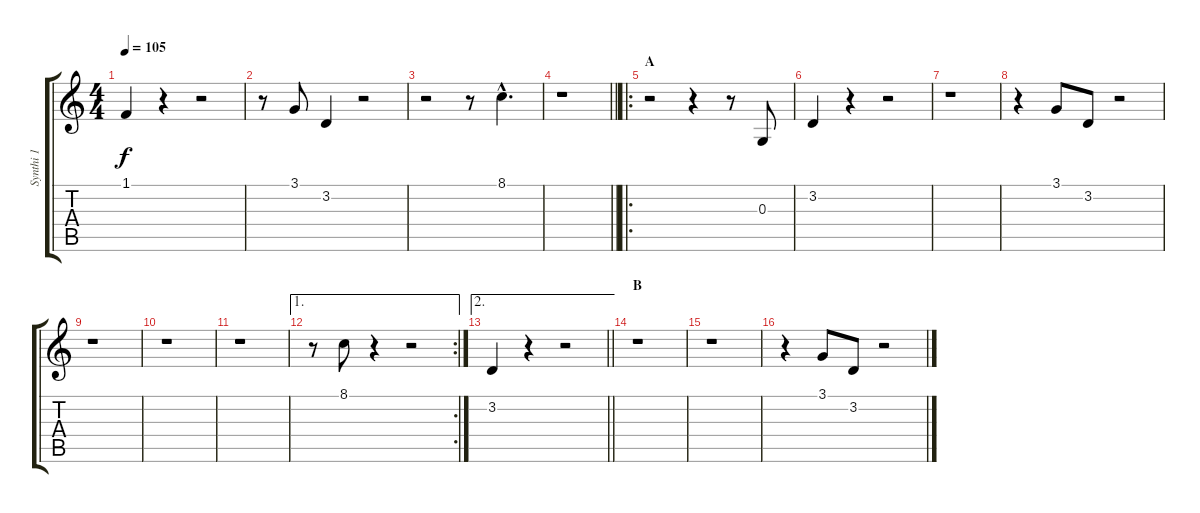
\track ("Synthi 1" "Synthi 1") {instrument fx7echoes}
\staff {score tabs}
\tuning (E4 B3 G3 D3 A2 E2) {hide}
\ts (4 4)
\tempo 105
\clef g2
\ks c
1.1.4{dy f} r.4 r.2 |
r.8 3.1.8 3.2.4 r.2 |
r.2 r.8 8.1{hac}.4{d} |
\barLineRight lightlight
r.1 |
\ro
\section ("" "A")
r.2 r.4 r.8 0.3.8 |
3.2.4 r.4 r.2 |
r.1 |
r.4 3.1.8 3.2.8 r.2 |
r.1 |
r.1 |
r.1 |
\ae 1
\rc 2
r.8 8.1.8 r.4 r.2 |
\ae 2
\barLineRight lightlight
3.2.4 r.4 r.2 |
\section ("" "B")
r.1 |
r.1 |
r.4 3.1.8 3.2.8 r.2
